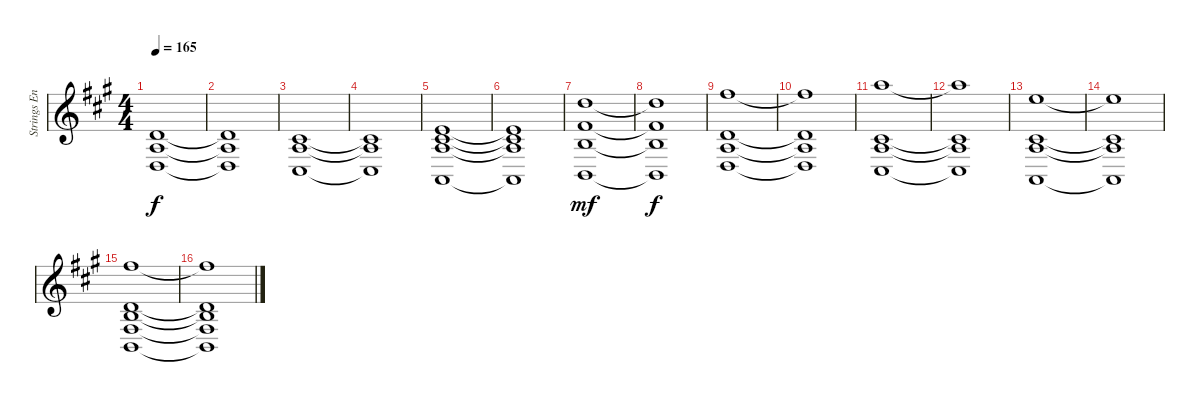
\track ("Strings Ensemble " "Strings En") {instrument stringensemble2}
\staff {score}
\tuning (E4 B3 G3 D3 A2 E2) {hide}
\ts (4 4)
\tempo 165
\clef g2
\ks a
(3.2 2.3 0.4).1{dy f} |
(3.2{t} 2.3{t} 0.4{t}).1 |
(6.3 7.4 4.5).1 |
(6.3{t} 7.4{t} 4.5{t}).1 |
(0.1 6.3 7.4 5.6).1 |
(0.1{t} 6.3{t} 7.4{t} 5.6{t}).1 |
(10.1 7.2 4.3 2.5).1{dy mf} |
(10.1{t} 7.2{t} 4.3{t} 2.5{t}).1{dy f} |
(14.1 3.2 2.3 0.4).1 |
(14.1{t} 3.2{t} 2.3{t} 0.4{t}).1 |
(17.1 6.3 7.4 4.5).1 |
(17.1{t} 6.3{t} 7.4{t} 4.5{t}).1 |
(12.1 6.3 7.4 5.6).1 |
(12.1{t} 6.3{t} 7.4{t} 5.6{t}).1 |
(14.1 0.2 7.3 4.4 2.5).1 |
(14.1{t} 0.2{t} 7.3{t} 4.4{t} 2.5{t}).1
